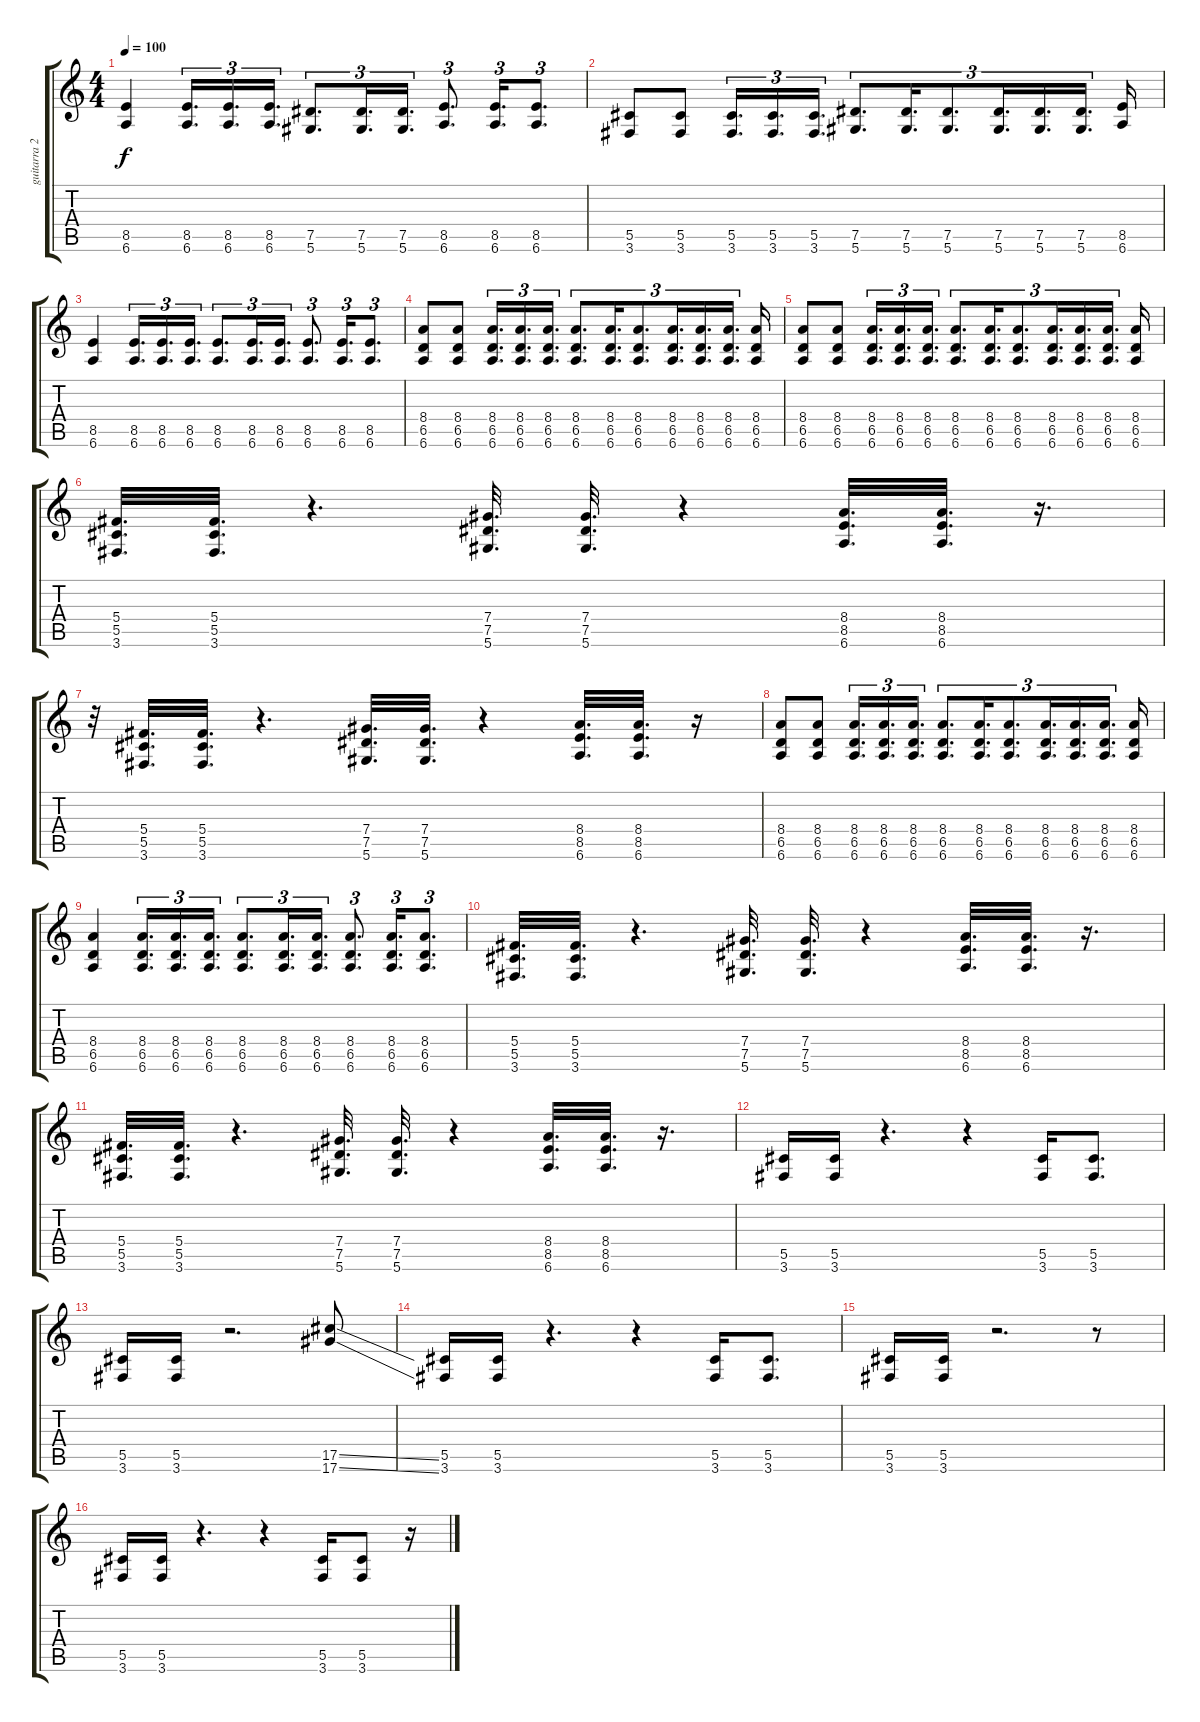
\track ("guitarra 2" "guitarra 2") {instrument overdrivenguitar}
\staff {score tabs}
\tuning (Eb4 Bb3 Gb3 Db3 Ab2 Eb2) {hide}
\ts (4 4)
\tempo 100
\clef g2
\ks c
(8.5 6.6).4{dy f} (8.5 6.6).16{d tu (3 2)} (8.5 6.6).16{d tu (3 2)} (8.5 6.6).16{d tu (3 2)} (7.5 5.6).8{d tu (3 2)} (7.5 5.6).16{d tu (3 2)} (7.5 5.6).16{d tu (3 2)} (8.5 6.6).8{d tu (3 2)} (8.5 6.6).16{d tu (3 2)} (8.5 6.6).8{d tu (3 2)} |
(5.5 3.6).8 (5.5 3.6).8 (5.5 3.6).16{d tu (3 2)} (5.5 3.6).16{d tu (3 2)} (5.5 3.6).16{d tu (3 2)} (7.5 5.6).8{d tu (3 2)} (7.5 5.6).16{d tu (3 2)} (7.5 5.6).8{d tu (3 2)} (7.5 5.6).16{d tu (3 2)} (7.5 5.6).16{d tu (3 2)} (7.5 5.6).16{d tu (3 2) beam splitsecondary} (8.5 6.6).16 |
(8.5 6.6).4 (8.5 6.6).16{d tu (3 2)} (8.5 6.6).16{d tu (3 2)} (8.5 6.6).16{d tu (3 2)} (8.5 6.6).8{d tu (3 2)} (8.5 6.6).16{d tu (3 2)} (8.5 6.6).16{d tu (3 2)} (8.5 6.6).8{d tu (3 2)} (8.5 6.6).16{d tu (3 2)} (8.5 6.6).8{d tu (3 2)} |
(8.4 6.5 6.6).8 (8.4 6.5 6.6).8 (8.4 6.5 6.6).16{d tu (3 2)} (8.4 6.5 6.6).16{d tu (3 2)} (8.4 6.5 6.6).16{d tu (3 2)} (8.4 6.5 6.6).8{d tu (3 2)} (8.4 6.5 6.6).16{d tu (3 2)} (8.4 6.5 6.6).8{d tu (3 2)} (8.4 6.5 6.6).16{d tu (3 2)} (8.4 6.5 6.6).16{d tu (3 2)} (8.4 6.5 6.6).16{d tu (3 2) beam splitsecondary} (8.4 6.5 6.6).16 |
(8.4 6.5 6.6).8 (8.4 6.5 6.6).8 (8.4 6.5 6.6).16{d tu (3 2)} (8.4 6.5 6.6).16{d tu (3 2)} (8.4 6.5 6.6).16{d tu (3 2)} (8.4 6.5 6.6).8{d tu (3 2)} (8.4 6.5 6.6).16{d tu (3 2)} (8.4 6.5 6.6).8{d tu (3 2)} (8.4 6.5 6.6).16{d tu (3 2)} (8.4 6.5 6.6).16{d tu (3 2)} (8.4 6.5 6.6).16{d tu (3 2) beam splitsecondary} (8.4 6.5 6.6).16 |
(5.4 5.5 3.6).32{d} (5.4 5.5 3.6).32{d} r.4{d} (7.4 7.5 5.6).32{d} (7.4 7.5 5.6).32{d} r.4 (8.4 8.5 6.6).32{d} (8.4 8.5 6.6).32{d} r.16{d} |
r.32 (5.4 5.5 3.6).32{d} (5.4 5.5 3.6).32{d} r.4{d} (7.4 7.5 5.6).32{d} (7.4 7.5 5.6).32{d} r.4 (8.4 8.5 6.6).32{d} (8.4 8.5 6.6).32{d} r.16 |
(8.4 6.5 6.6).8 (8.4 6.5 6.6).8 (8.4 6.5 6.6).16{d tu (3 2)} (8.4 6.5 6.6).16{d tu (3 2)} (8.4 6.5 6.6).16{d tu (3 2)} (8.4 6.5 6.6).8{d tu (3 2)} (8.4 6.5 6.6).16{d tu (3 2)} (8.4 6.5 6.6).8{d tu (3 2)} (8.4 6.5 6.6).16{d tu (3 2)} (8.4 6.5 6.6).16{d tu (3 2)} (8.4 6.5 6.6).16{d tu (3 2) beam splitsecondary} (8.4 6.5 6.6).16 |
(8.4 6.5 6.6).4 (8.4 6.5 6.6).16{d tu (3 2)} (8.4 6.5 6.6).16{d tu (3 2)} (8.4 6.5 6.6).16{d tu (3 2)} (8.4 6.5 6.6).8{d tu (3 2)} (8.4 6.5 6.6).16{d tu (3 2)} (8.4 6.5 6.6).16{d tu (3 2)} (8.4 6.5 6.6).8{d tu (3 2)} (8.4 6.5 6.6).16{d tu (3 2)} (8.4 6.5 6.6).8{d tu (3 2)} |
(5.4 5.5 3.6).32{d} (5.4 5.5 3.6).32{d} r.4{d} (7.4 7.5 5.6).32{d} (7.4 7.5 5.6).32{d} r.4 (8.4 8.5 6.6).32{d} (8.4 8.5 6.6).32{d} r.16{d} |
(5.4 5.5 3.6).32{d} (5.4 5.5 3.6).32{d} r.4{d} (7.4 7.5 5.6).32{d} (7.4 7.5 5.6).32{d} r.4 (8.4 8.5 6.6).32{d} (8.4 8.5 6.6).32{d} r.16{d} |
(5.5 3.6).16 (5.5 3.6).16 r.4{d} r.4 (5.5 3.6).16 (5.5 3.6).8{d} |
(5.5 3.6).16 (5.5 3.6).16 r.2{d} (17.5{ss} 17.6{ss}).8 |
(5.5 3.6).16 (5.5 3.6).16 r.4{d} r.4 (5.5 3.6).16 (5.5 3.6).8{d} |
(5.5 3.6).16 (5.5 3.6).16 r.2{d} r.8 |
(5.5 3.6).16 (5.5 3.6).16 r.4{d} r.4 (5.5 3.6).16 (5.5 3.6).8 r.16
